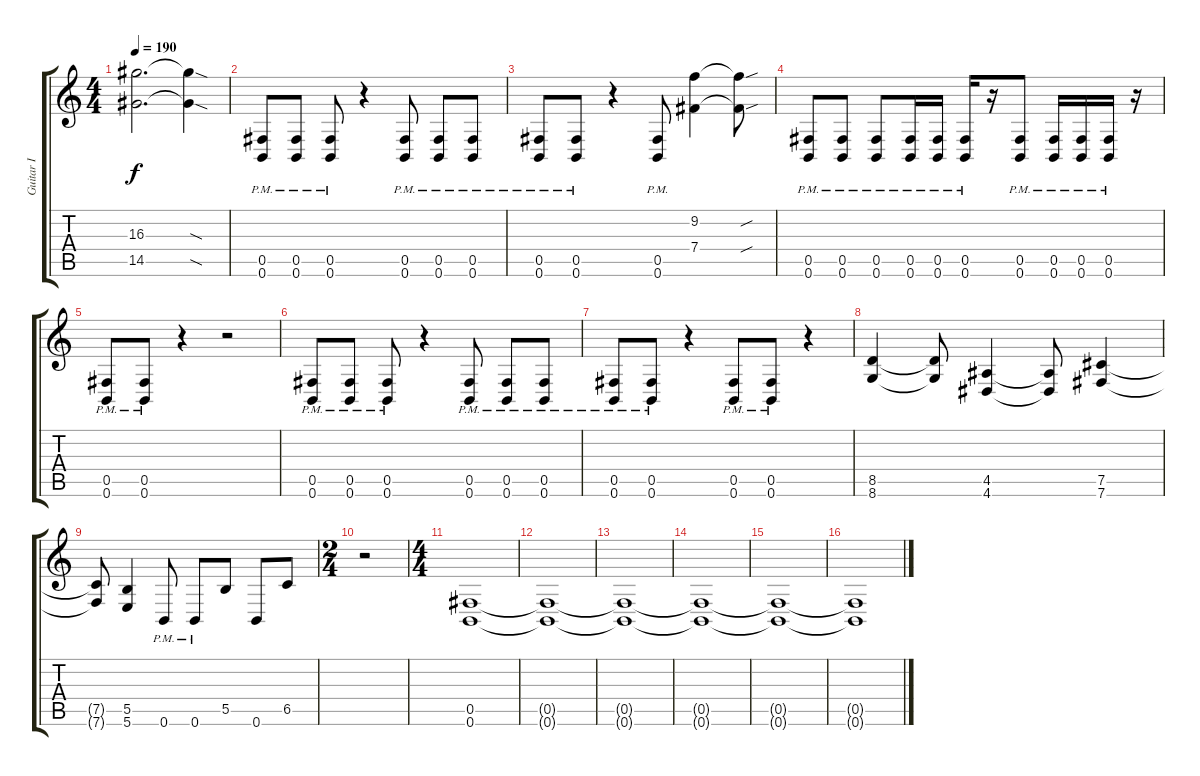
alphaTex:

\track ("Guitar I" "Guitar I") {instrument distortionguitar}
\staff {score tabs}
\tuning (Db4 Ab3 E3 B2 Gb2 B1) {hide}
\ts (4 4)
\tempo 190
\clef g2
\ks c
(16.3 14.5).2{d dy f} (16.3{sod t} 14.5{sod t}).4 |
(0.5{pm} 0.6{pm}).8 (0.5{pm} 0.6{pm}).8 (0.5{pm} 0.6{pm}).8 r.4 (0.5{pm} 0.6{pm}).8 (0.5{pm} 0.6{pm}).8 (0.5{pm} 0.6{pm}).8 |
(0.5{pm} 0.6{pm}).8 (0.5{pm} 0.6{pm}).8 r.4 (0.5{pm} 0.6{pm}).8 (9.2 7.4).4 (9.2{sou t} 7.4{sou t}).8 |
(0.5{pm} 0.6{pm}).8 (0.5{pm} 0.6{pm}).8 (0.5{pm} 0.6{pm}).8 (0.5{pm} 0.6{pm}).16 (0.5{pm} 0.6{pm}).16 (0.5{pm} 0.6{pm}).16 r.16 (0.5{pm} 0.6{pm}).8 (0.5{pm} 0.6{pm}).16 (0.5{pm} 0.6{pm}).16 (0.5{pm} 0.6{pm}).16 r.16 |
(0.5{pm} 0.6{pm}).8 (0.5{pm} 0.6{pm}).8 r.4 r.2 |
(0.5{pm} 0.6{pm}).8 (0.5{pm} 0.6{pm}).8 (0.5{pm} 0.6{pm}).8 r.4 (0.5{pm} 0.6{pm}).8 (0.5{pm} 0.6{pm}).8 (0.5{pm} 0.6{pm}).8 |
(0.5{pm} 0.6{pm}).8 (0.5{pm} 0.6{pm}).8 r.4 (0.5{pm} 0.6{pm}).8 (0.5{pm} 0.6{pm}).8 r.4 |
(8.5 8.6).4 (8.5{t} 8.6{t}).8 (4.5 4.6).4 (4.5{t} 4.6{t}).8 (7.5 7.6).4 |
(7.5{t} 7.6{t}).8 (5.5 5.6).4 0.6{pm}.8 0.6{pm}.8 5.5.8 0.6.8 6.5.8 |
\ts (2 4)
r.2 |
\ts (4 4)
(0.5 0.6).1 |
(0.5{t} 0.6{t}).1 |
(0.5{t} 0.6{t}).1 |
(0.5{t} 0.6{t}).1{volume 0} |
(0.5{t} 0.6{t}).1 |
(0.5{t} 0.6{t}).1
